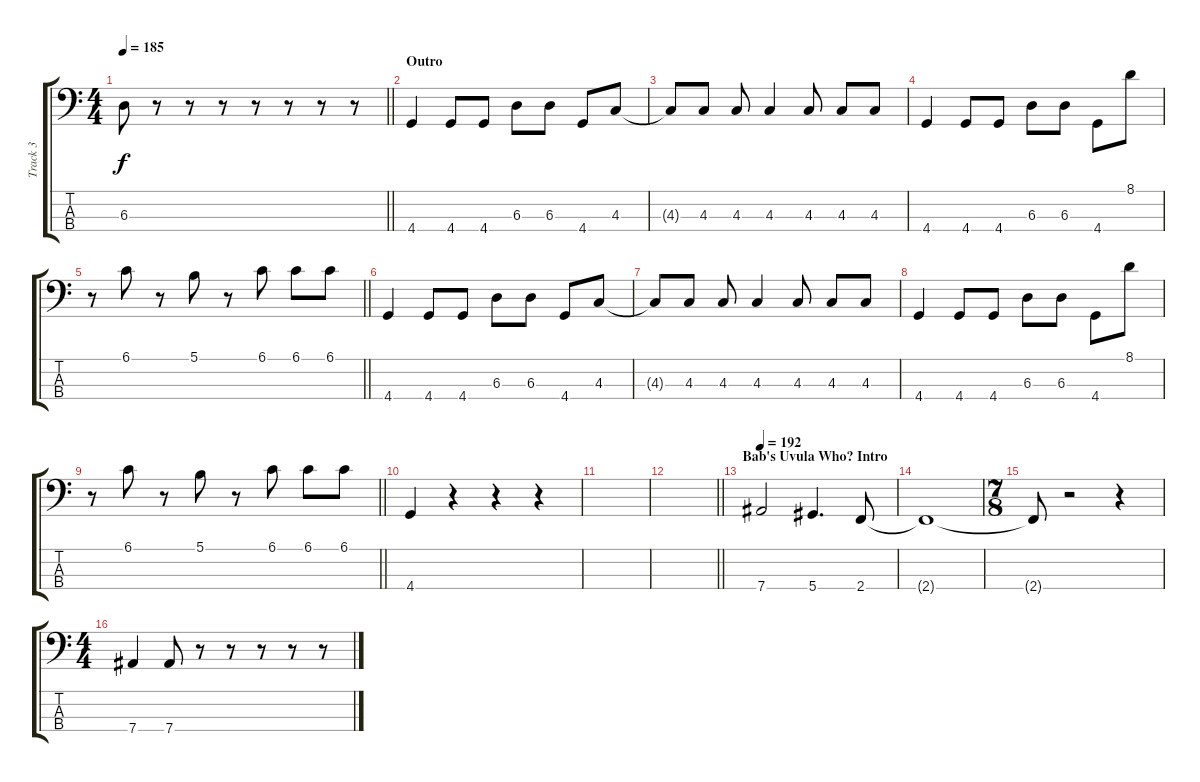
\track ("Track 3" "Track 3") {instrument electricbassfinger}
\staff {score tabs}
\tuning (Gb2 Db2 Ab1 Eb1) {hide}
\ts (4 4)
\tempo 185
\clef f4
\barLineRight lightlight
\ks c
6.3{t}.8{dy f} r.8 r.8 r.8 r.8 r.8 r.8 r.8 |
\section ("" "Outro")
4.4.4 4.4.8 4.4.8 6.3.8 6.3.8 4.4.8 4.3.8 |
4.3{t}.8 4.3.8 4.3.8 4.3.4 4.3.8 4.3.8 4.3.8 |
4.4.4 4.4.8 4.4.8 6.3.8 6.3.8 4.4.8 8.1.8 |
\barLineRight lightlight
r.8 6.1.8 r.8 5.1.8 r.8 6.1.8 6.1.8 6.1.8 |
4.4.4 4.4.8 4.4.8 6.3.8 6.3.8 4.4.8 4.3.8 |
4.3{t}.8 4.3.8 4.3.8 4.3.4 4.3.8 4.3.8 4.3.8 |
4.4.4 4.4.8 4.4.8 6.3.8 6.3.8 4.4.8 8.1.8 |
\barLineRight lightlight
r.8 6.1.8 r.8 5.1.8 r.8 6.1.8 6.1.8 6.1.8 |
4.4.4 r.4 r.4 r.4 |
|
\barLineRight lightlight
|
\section ("" "Bab's Uvula Who? Intro")
\tempo 192
7.4.2 5.4.4{d} 2.4.8 |
2.4{t}.1 |
\ts (7 8)
2.4{t}.8 r.2 r.4 |
\ts (4 4)
7.4.4 7.4.8 r.8 r.8 r.8 r.8 r.8
